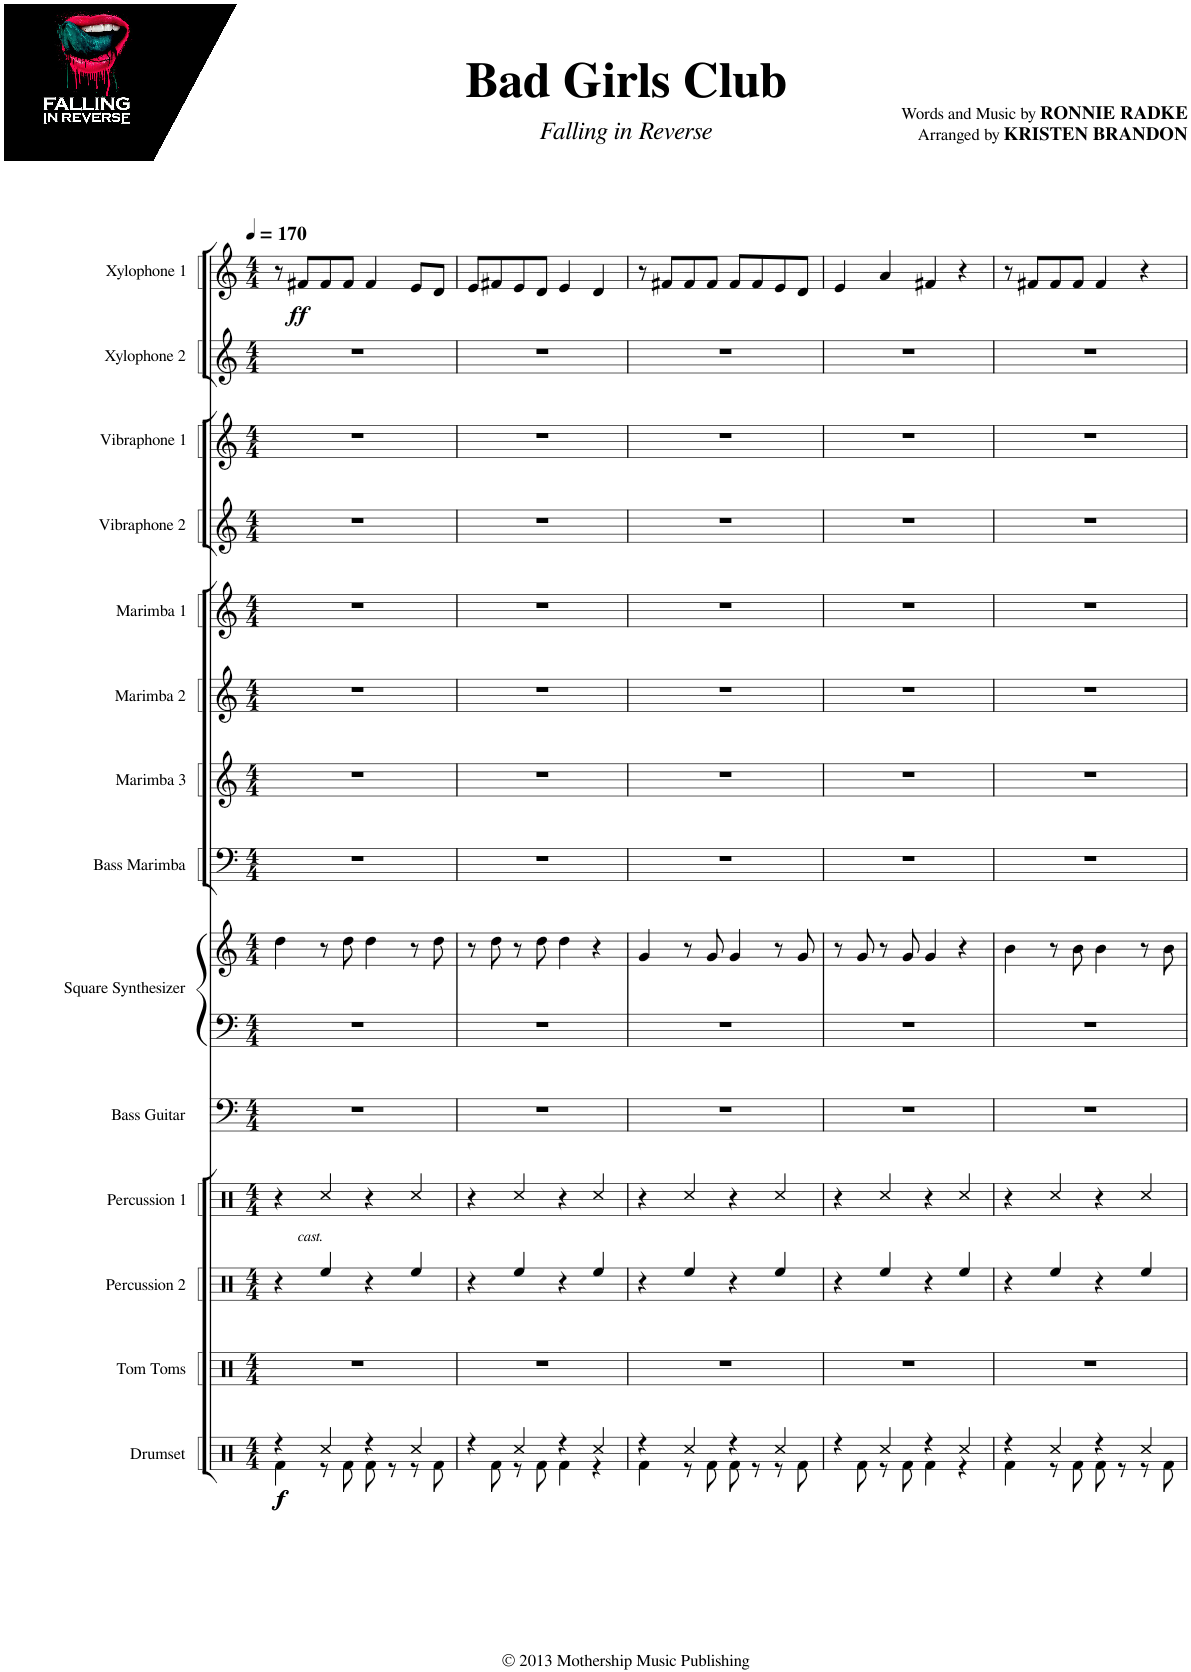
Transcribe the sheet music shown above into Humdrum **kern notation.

**kern	**dynam	**kern	**kern	**kern	**kern	**kern	**kern	**kern	**kern	**kern	**kern	**kern	**kern	**kern	**kern	**dynam
*part14	*part14	*part13	*part12	*part11	*part10	*part9	*part9	*part8	*part7	*part6	*part5	*part4	*part3	*part2	*part1	*part1
*staff15	*staff15	*staff14	*staff13	*staff12	*staff11	*staff10	*staff9	*staff8	*staff7	*staff6	*staff5	*staff4	*staff3	*staff2	*staff1	*staff1
*I"Drumset	*	*I"Tom Toms	*I"Percussion 2	*I"Percussion 1	*I"Bass Guitar	*I"Square Synthesizer	*	*I"Bass Marimba	*I"Marimba 3	*I"Marimba 2	*I"Marimba 1	*I"Vibraphone 2	*I"Vibraphone 1	*I"Xylophone 2	*I"Xylophone 1	*
*I'Drs.	*	*I'Toms	*I'Perc. 2	*I'Perc. 1	*I'B. Guit.	*I'Synth.	*	*I'B. Mrm.	*I'Mrm. 3	*I'Mrm. 2	*I'Mrm. 1	*I'Vib. 2	*I'Vib. 1	*I'Xyl.	*I'Xyl. 1	*
*clefX	*	*clefX	*clefX	*clefX	*clefF4	*clefF4	*clefG2	*clefF4	*clefG2	*clefG2	*clefG2	*clefG2	*clefG2	*clefG2	*clefG2	*
*	*	*	*	*	*Trd7c12	*	*	*	*	*	*	*	*	*Trd-7c-12	*Trd-7c-12	*
*k[]	*	*k[]	*k[]	*k[]	*k[]	*k[]	*k[]	*k[]	*k[]	*k[]	*k[]	*k[]	*k[]	*k[]	*k[]	*
*M4/4	*	*M4/4	*M4/4	*M4/4	*M4/4	*M4/4	*M4/4	*M4/4	*M4/4	*M4/4	*M4/4	*M4/4	*M4/4	*M4/4	*M4/4	*
*MM170	*	*MM170	*MM170	*MM170	*MM170	*MM170	*MM170	*MM170	*MM170	*MM170	*MM170	*MM170	*MM170	*MM170	*MM170	*
=1	=1	=1	=1	=1	=1	=1	=1	=1	=1	=1	=1	=1	=1	=1	=1	=1
*^	*	*	*	*	*	*	*	*	*	*	*	*	*	*	*	*
!	!	!LO:DY:b	!	!	!	!	!	!	!	!	!	!	!	!	!	!	!
!	!	!LO:DY:n=1:b	!	!	!	!	!	!	!	!	!	!	!	!	!	!	!
4r	4Rf\	f f	1r	4r	4r	1r	1r	4dd\	1r	1r	1r	1r	1r	1r	1r	8r	.
!	!	!	!	!	!	!	!	!	!	!	!	!	!	!	!	!	!LO:DY:b
.	.	.	.	.	.	.	.	.	.	.	.	.	.	.	.	8f#X/L	ff
!	!	!	!	!LO:TX:a:i:t=cast.	!	!	!	!	!	!	!	!	!	!	!	!	!
4Rcc/	8r	.	.	4Ree/	4Rcc/	.	.	8r	.	.	.	.	.	.	.	8f#/	.
.	8Rf\	.	.	.	.	.	.	8dd\	.	.	.	.	.	.	.	8f#/J	.
4r	8Rf\	.	.	4r	4r	.	.	4dd\	.	.	.	.	.	.	.	4f#/	.
.	8r	.	.	.	.	.	.	.	.	.	.	.	.	.	.	.	.
4Rcc/	8r	.	.	4Ree/	4Rcc/	.	.	8r	.	.	.	.	.	.	.	8e/L	.
.	8Rf\	.	.	.	.	.	.	8dd\	.	.	.	.	.	.	.	8d/J	.
=2	=2	=2	=2	=2	=2	=2	=2	=2	=2	=2	=2	=2	=2	=2	=2	=2	=2
4r	8ryy	.	1r	4r	4r	1r	1r	8r	1r	1r	1r	1r	1r	1r	1r	8e/L	.
.	8Rf\	.	.	.	.	.	.	8dd\	.	.	.	.	.	.	.	8f#X/	.
4Rcc/	8r	.	.	4Ree/	4Rcc/	.	.	8r	.	.	.	.	.	.	.	8e/	.
.	8Rf\	.	.	.	.	.	.	8dd\	.	.	.	.	.	.	.	8d/J	.
4r	4Rf\	.	.	4r	4r	.	.	4dd\	.	.	.	.	.	.	.	4e/	.
4Rcc/	4r	.	.	4Ree/	4Rcc/	.	.	4r	.	.	.	.	.	.	.	4d/	.
=3	=3	=3	=3	=3	=3	=3	=3	=3	=3	=3	=3	=3	=3	=3	=3	=3	=3
4r	4Rf\	.	1r	4r	4r	1r	1r	4g/	1r	1r	1r	1r	1r	1r	1r	8r	.
.	.	.	.	.	.	.	.	.	.	.	.	.	.	.	.	8f#X/L	.
4Rcc/	8r	.	.	4Ree/	4Rcc/	.	.	8r	.	.	.	.	.	.	.	8f#/	.
.	8Rf\	.	.	.	.	.	.	8g/	.	.	.	.	.	.	.	8f#/J	.
4r	8Rf\	.	.	4r	4r	.	.	4g/	.	.	.	.	.	.	.	8f#/L	.
.	8r	.	.	.	.	.	.	.	.	.	.	.	.	.	.	8f#/	.
4Rcc/	8r	.	.	4Ree/	4Rcc/	.	.	8r	.	.	.	.	.	.	.	8e/	.
.	8Rf\	.	.	.	.	.	.	8g/	.	.	.	.	.	.	.	8d/J	.
=4	=4	=4	=4	=4	=4	=4	=4	=4	=4	=4	=4	=4	=4	=4	=4	=4	=4
4r	8ryy	.	1r	4r	4r	1r	1r	8r	1r	1r	1r	1r	1r	1r	1r	4e/	.
.	8Rf\	.	.	.	.	.	.	8g/	.	.	.	.	.	.	.	.	.
4Rcc/	8r	.	.	4Ree/	4Rcc/	.	.	8r	.	.	.	.	.	.	.	4a/	.
.	8Rf\	.	.	.	.	.	.	8g/	.	.	.	.	.	.	.	.	.
4r	4Rf\	.	.	4r	4r	.	.	4g/	.	.	.	.	.	.	.	4f#X/	.
4Rcc/	4r	.	.	4Ree/	4Rcc/	.	.	4r	.	.	.	.	.	.	.	4r	.
=5	=5	=5	=5	=5	=5	=5	=5	=5	=5	=5	=5	=5	=5	=5	=5	=5	=5
4r	4Rf\	.	1r	4r	4r	1r	1r	4b\	1r	1r	1r	1r	1r	1r	1r	8r	.
.	.	.	.	.	.	.	.	.	.	.	.	.	.	.	.	8f#X/L	.
4Rcc/	8r	.	.	4Ree/	4Rcc/	.	.	8r	.	.	.	.	.	.	.	8f#/	.
.	8Rf\	.	.	.	.	.	.	8b\	.	.	.	.	.	.	.	8f#/J	.
4r	8Rf\	.	.	4r	4r	.	.	4b\	.	.	.	.	.	.	.	4f#/	.
.	8r	.	.	.	.	.	.	.	.	.	.	.	.	.	.	.	.
4Rcc/	8r	.	.	4Ree/	4Rcc/	.	.	8r	.	.	.	.	.	.	.	4r	.
.	8Rf\	.	.	.	.	.	.	8b\	.	.	.	.	.	.	.	.	.
*v	*v	*	*	*	*	*	*	*	*	*	*	*	*	*	*	*	*
=	=	=	=	=	=	=	=	=	=	=	=	=	=	=	=	=
*-	*-	*-	*-	*-	*-	*-	*-	*-	*-	*-	*-	*-	*-	*-	*-	*-
